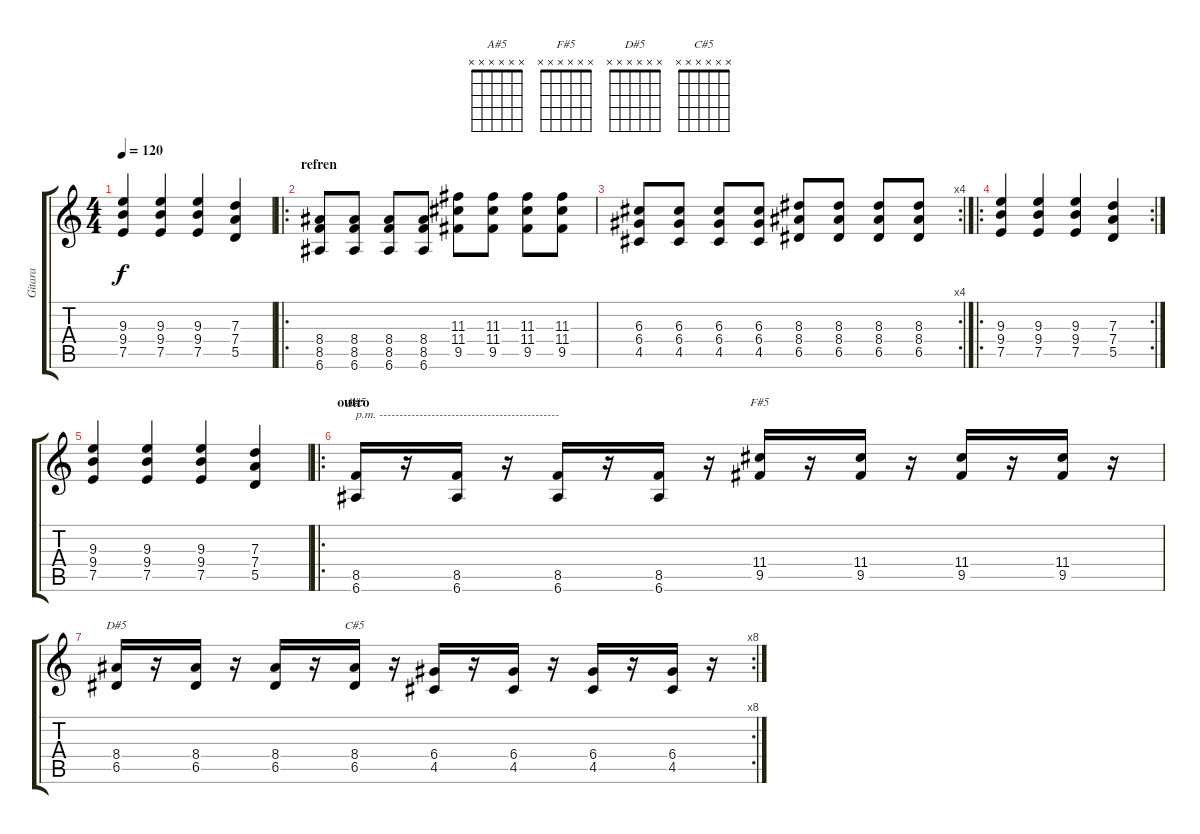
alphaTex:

\track ("Gitara" "Gitara") {instrument distortionguitar}
\staff {score tabs}
\tuning (E4 B3 G3 D3 A2 E2) {hide}
\chord ("A#5" x x x x x x)
\chord ("F#5" x x x x x x)
\chord ("D#5" x x x x x x)
\chord ("C#5" x x x x x x)
\ts (4 4)
\tempo 120
\clef g2
\ks c
(9.3 9.4 7.5).4{dy f} (9.3 9.4 7.5).4 (9.3 9.4 7.5).4 (7.3 7.4 5.5).4 |
\ro
\section ("" "refren")
(8.4 8.5 6.6).8 (8.4 8.5 6.6).8 (8.4 8.5 6.6).8 (8.4 8.5 6.6).8 (11.3 11.4 9.5).8 (11.3 11.4 9.5).8 (11.3 11.4 9.5).8 (11.3 11.4 9.5).8 |
\rc 4
(6.3 6.4 4.5).8 (6.3 6.4 4.5).8 (6.3 6.4 4.5).8 (6.3 6.4 4.5).8 (8.3 8.4 6.5).8 (8.3 8.4 6.5).8 (8.3 8.4 6.5).8 (8.3 8.4 6.5).8 |
\ro
\rc 2
(9.3 9.4 7.5).4 (9.3 9.4 7.5).4 (9.3 9.4 7.5).4 (7.3 7.4 5.5).4 |
(9.3 9.4 7.5).4 (9.3 9.4 7.5).4 (9.3 9.4 7.5).4 (7.3 7.4 5.5).4 |
\ro
\section ("" "outro")
(8.5 6.6).16{ch "A#5" txt "p.m. ---------------------------------------------"} r.16 (8.5 6.6).16 r.16 (8.5 6.6).16 r.16 (8.5 6.6).16 r.16 (11.4 9.5).16{ch "F#5"} r.16 (11.4 9.5).16 r.16 (11.4 9.5).16 r.16 (11.4 9.5).16 r.16 |
\rc 8
(8.4 6.5).16{ch "D#5"} r.16 (8.4 6.5).16 r.16 (8.4 6.5).16 r.16 (8.4 6.5).16{ch "C#5"} r.16 (6.4 4.5).16 r.16 (6.4 4.5).16 r.16 (6.4 4.5).16 r.16 (6.4 4.5).16 r.16
